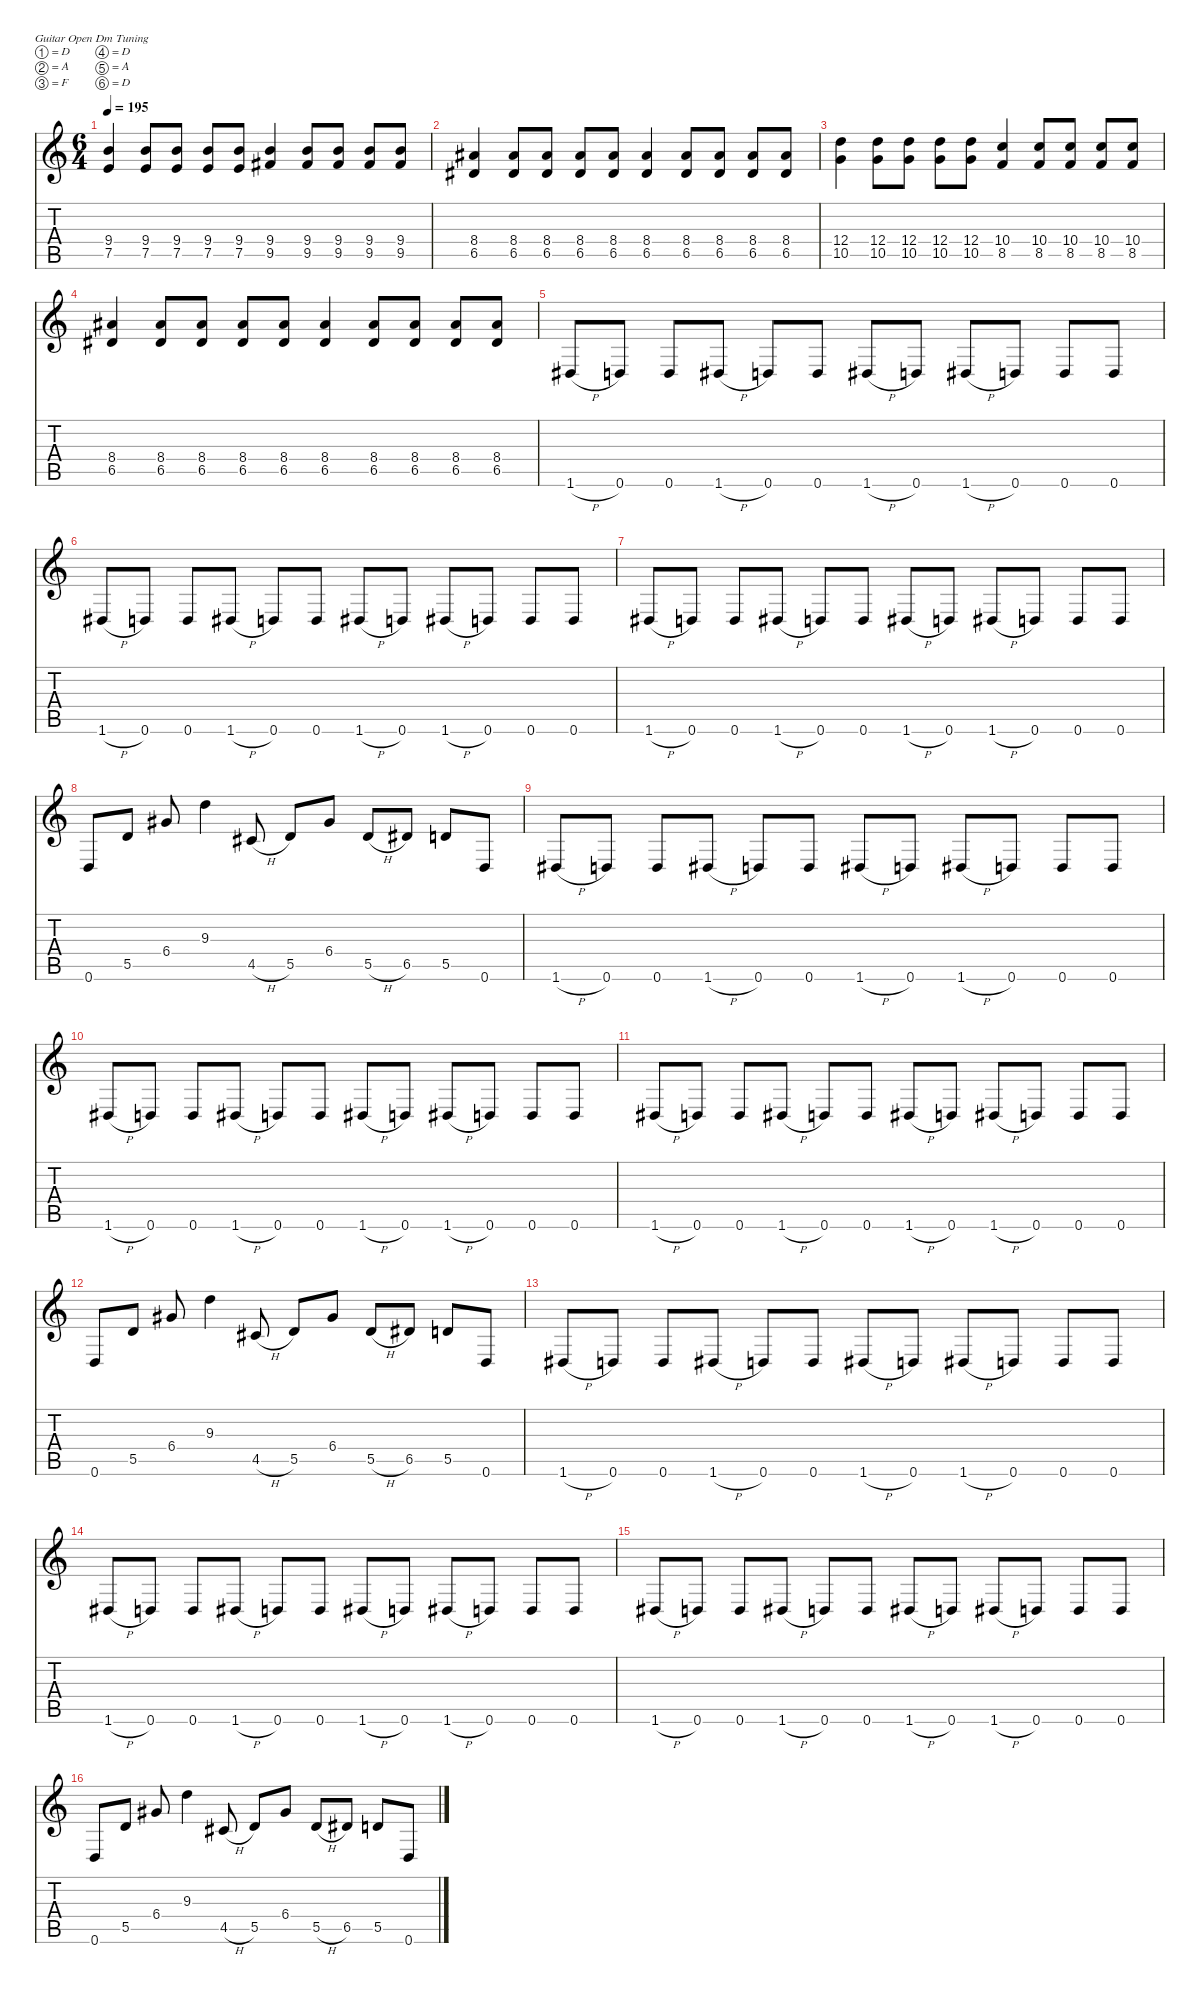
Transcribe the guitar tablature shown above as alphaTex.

\defaultSystemsLayout 4
\hideDynamics
\bracketExtendMode nobrackets
\singleTrackTrackNamePolicy hidden
\multiTrackTrackNamePolicy hidden
\firstSystemTrackNameMode fullname
\firstSystemTrackNameOrientation horizontal
\otherSystemsTrackNameOrientation horizontal
\track ("Guitar 1" "dist.guit.") {instrument distortionguitar}
\staff {score tabs}
\tuning (D4 A3 F3 D3 A2 D2)
\ts (6 4)
\tempo 195
\clef g2
\ks c
(9.4 7.5).4{dy f beam Up} (9.4 7.5).8{beam Up} (9.4 7.5).8{beam Up} (9.4 7.5).8{beam Up} (9.4 7.5).8{beam Up} (9.4 9.5{acc #}).4{beam Up} (9.4 9.5{acc #}).8{beam Up} (9.4 9.5{acc #}).8{beam Up} (9.4 9.5{acc #}).8{beam Up} (9.4 9.5{acc #}).8{beam Up} |
(8.4{acc #} 6.5{acc #}).4{beam Up} (8.4{acc #} 6.5{acc #}).8{beam Up} (8.4{acc #} 6.5{acc #}).8{beam Up} (8.4{acc #} 6.5{acc #}).8{beam Up} (8.4{acc #} 6.5{acc #}).8{beam Up} (8.4{acc #} 6.5{acc #}).4{beam Up} (8.4{acc #} 6.5{acc #}).8{beam Up} (8.4{acc #} 6.5{acc #}).8{beam Up} (8.4{acc #} 6.5{acc #}).8{beam Up} (8.4{acc #} 6.5{acc #}).8{beam Up} |
(12.4 10.5).4{beam Down} (12.4 10.5).8{beam Down} (12.4 10.5).8{beam Down} (12.4 10.5).8{beam Down} (12.4 10.5).8{beam Down} (10.4 8.5).4{beam Up} (10.4 8.5).8{beam Up} (10.4 8.5).8{beam Up} (10.4 8.5).8{beam Up} (10.4 8.5).8{beam Up} |
(8.4{acc #} 6.5{acc #}).4{beam Up} (8.4{acc #} 6.5{acc #}).8{beam Up} (8.4{acc #} 6.5{acc #}).8{beam Up} (8.4{acc #} 6.5{acc #}).8{beam Up} (8.4{acc #} 6.5{acc #}).8{beam Up} (8.4{acc #} 6.5{acc #}).4{beam Up} (8.4{acc #} 6.5{acc #}).8{beam Up} (8.4{acc #} 6.5{acc #}).8{beam Up} (8.4{acc #} 6.5{acc #}).8{beam Up} (8.4{acc #} 6.5{acc #}).8{beam Up} |
1.6{h acc #}.8{beam Up} 0.6.8{beam Up} 0.6.8{beam Up} 1.6{h acc #}.8{beam Up} 0.6.8{beam Up} 0.6.8{beam Up} 1.6{h acc #}.8{beam Up} 0.6.8{beam Up} 1.6{h acc #}.8{beam Up} 0.6.8{beam Up} 0.6.8{beam Up} 0.6.8{beam Up} |
1.6{h acc #}.8{beam Up} 0.6.8{beam Up} 0.6.8{beam Up} 1.6{h acc #}.8{beam Up} 0.6.8{beam Up} 0.6.8{beam Up} 1.6{h acc #}.8{beam Up} 0.6.8{beam Up} 1.6{h acc #}.8{beam Up} 0.6.8{beam Up} 0.6.8{beam Up} 0.6.8{beam Up} |
1.6{h acc #}.8{beam Up} 0.6.8{beam Up} 0.6.8{beam Up} 1.6{h acc #}.8{beam Up} 0.6.8{beam Up} 0.6.8{beam Up} 1.6{h acc #}.8{beam Up} 0.6.8{beam Up} 1.6{h acc #}.8{beam Up} 0.6.8{beam Up} 0.6.8{beam Up} 0.6.8{beam Up} |
0.6.8{beam Up} 5.5.8{beam Up} 6.4{acc #}.8{beam Up} 9.3.4{beam Down} 4.5{h acc #}.8{beam Up} 5.5.8{beam Up} 6.4{acc #}.8{beam Up} 5.5{h}.8{beam Up} 6.5{acc #}.8{beam Up} 5.5.8{beam Up} 0.6.8{beam Up} |
1.6{h acc #}.8{beam Up} 0.6.8{beam Up} 0.6.8{beam Up} 1.6{h acc #}.8{beam Up} 0.6.8{beam Up} 0.6.8{beam Up} 1.6{h acc #}.8{beam Up} 0.6.8{beam Up} 1.6{h acc #}.8{beam Up} 0.6.8{beam Up} 0.6.8{beam Up} 0.6.8{beam Up} |
1.6{h acc #}.8{beam Up} 0.6.8{beam Up} 0.6.8{beam Up} 1.6{h acc #}.8{beam Up} 0.6.8{beam Up} 0.6.8{beam Up} 1.6{h acc #}.8{beam Up} 0.6.8{beam Up} 1.6{h acc #}.8{beam Up} 0.6.8{beam Up} 0.6.8{beam Up} 0.6.8{beam Up} |
1.6{h acc #}.8{beam Up} 0.6.8{beam Up} 0.6.8{beam Up} 1.6{h acc #}.8{beam Up} 0.6.8{beam Up} 0.6.8{beam Up} 1.6{h acc #}.8{beam Up} 0.6.8{beam Up} 1.6{h acc #}.8{beam Up} 0.6.8{beam Up} 0.6.8{beam Up} 0.6.8{beam Up} |
0.6.8{beam Up} 5.5.8{beam Up} 6.4{acc #}.8{beam Up} 9.3.4{beam Down} 4.5{h acc #}.8{beam Up} 5.5.8{beam Up} 6.4{acc #}.8{beam Up} 5.5{h}.8{beam Up} 6.5{acc #}.8{beam Up} 5.5.8{beam Up} 0.6.8{beam Up} |
1.6{h acc #}.8{beam Up} 0.6.8{beam Up} 0.6.8{beam Up} 1.6{h acc #}.8{beam Up} 0.6.8{beam Up} 0.6.8{beam Up} 1.6{h acc #}.8{beam Up} 0.6.8{beam Up} 1.6{h acc #}.8{beam Up} 0.6.8{beam Up} 0.6.8{beam Up} 0.6.8{beam Up} |
1.6{h acc #}.8{beam Up} 0.6.8{beam Up} 0.6.8{beam Up} 1.6{h acc #}.8{beam Up} 0.6.8{beam Up} 0.6.8{beam Up} 1.6{h acc #}.8{beam Up} 0.6.8{beam Up} 1.6{h acc #}.8{beam Up} 0.6.8{beam Up} 0.6.8{beam Up} 0.6.8{beam Up} |
1.6{h acc #}.8{beam Up} 0.6.8{beam Up} 0.6.8{beam Up} 1.6{h acc #}.8{beam Up} 0.6.8{beam Up} 0.6.8{beam Up} 1.6{h acc #}.8{beam Up} 0.6.8{beam Up} 1.6{h acc #}.8{beam Up} 0.6.8{beam Up} 0.6.8{beam Up} 0.6.8{beam Up} |
0.6.8{beam Up} 5.5.8{beam Up} 6.4{acc #}.8{beam Up} 9.3.4{beam Down} 4.5{h acc #}.8{beam Up} 5.5.8{beam Up} 6.4{acc #}.8{beam Up} 5.5{h}.8{beam Up} 6.5{acc #}.8{beam Up} 5.5.8{beam Up} 0.6.8{beam Up}
